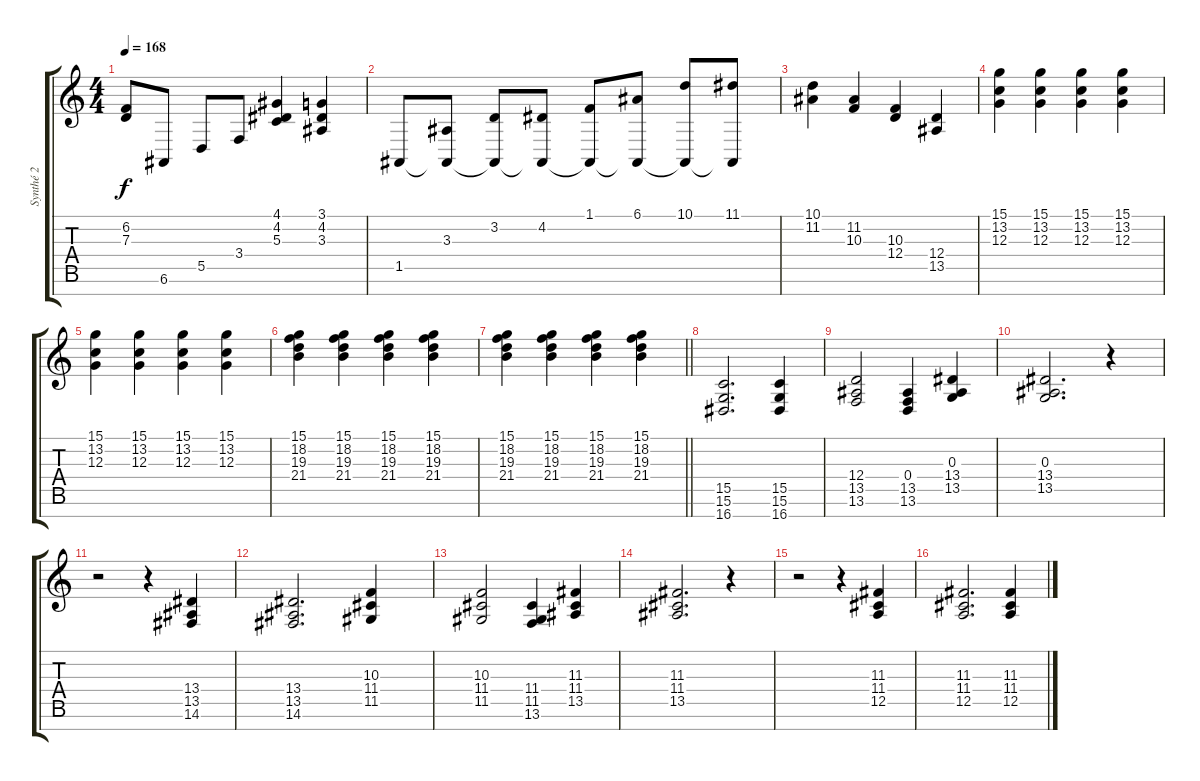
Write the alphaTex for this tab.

\track ("Synthé 2" "Synthé 2") {instrument acousticgrandpiano}
\staff {score tabs}
\tuning (E4 B3 G3 D3 A2 E2 B1) {hide}
\ts (4 4)
\tempo 168
\clef g2
\ks c
(6.2 7.3).8{dy f} 6.6.8 5.5.8 3.4.8 (4.1 4.2 5.3).4 (3.1 4.2 3.3).4 |
1.5.8 (3.3 1.5{t}).8 (3.2 1.5{t}).8 (4.2 1.5{t}).8 (1.1 1.5{t}).8 (6.1 1.5{t}).8 (10.1 1.5{t}).8 (11.1 1.5{t}).8 |
(10.1 11.2).4 (11.2 10.3).4 (10.3 12.4).4 (12.4 13.5).4 |
(15.1 13.2 12.3).4 (15.1 13.2 12.3).4 (15.1 13.2 12.3).4 (15.1 13.2 12.3).4 |
(15.1 13.2 12.3).4 (15.1 13.2 12.3).4 (15.1 13.2 12.3).4 (15.1 13.2 12.3).4 |
(15.1 18.2 19.3 21.4).4 (15.1 18.2 19.3 21.4).4 (15.1 18.2 19.3 21.4).4 (15.1 18.2 19.3 21.4).4 |
\barLineRight lightlight
(15.1 18.2 19.3 21.4).4 (15.1 18.2 19.3 21.4).4 (15.1 18.2 19.3 21.4).4 (15.1 18.2 19.3 21.4).4 |
(15.5 15.6 16.7).2{d instrument choiraahs} (15.5 15.6 16.7).4 |
(12.4 13.5 13.6).2 (0.4 13.5 13.6).4 (0.3 13.4 13.5).4 |
(0.3 13.4 13.5).2{d} r.4 |
r.2 r.4 (13.4 13.5 14.6).4 |
(13.4 13.5 14.6).2{d} (10.3 11.4 11.5).4 |
(10.3 11.4 11.5).2 (11.4 11.5 13.6).4 (11.3 11.4 13.5).4 |
(11.3 11.4 13.5).2{d} r.4 |
r.2 r.4 (11.3 11.4 12.5).4 |
(11.3 11.4 12.5).2{d} (11.3 11.4 12.5).4
